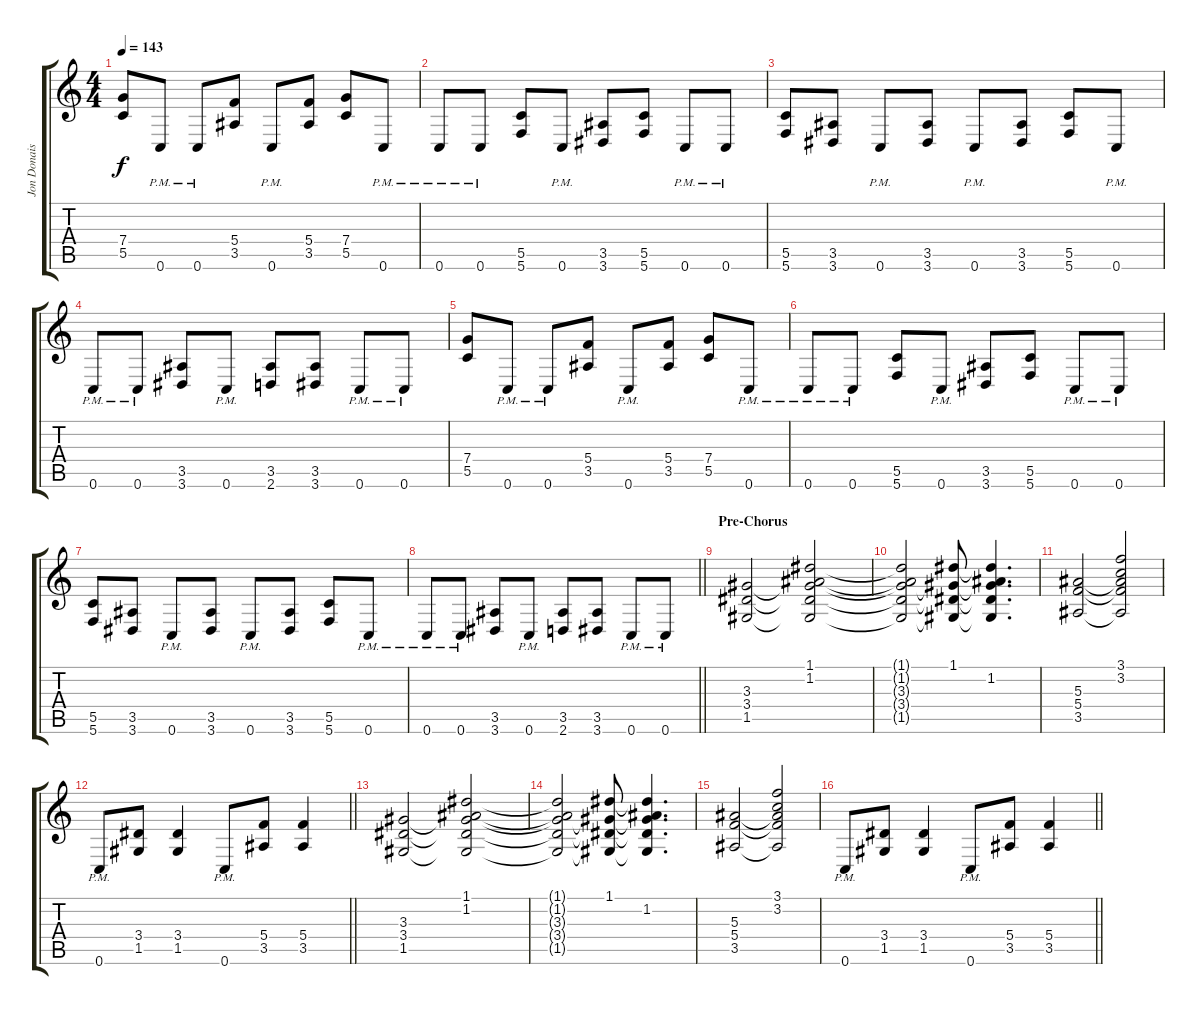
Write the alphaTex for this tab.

\track ("Jon Donais" "Jon Donais") {instrument distortionguitar}
\staff {score tabs}
\tuning (D4 A3 F3 C3 G2 C2) {hide}
\ts (4 4)
\tempo 143
\clef g2
\ks c
(7.4 5.5).8{dy f} 0.6{pm}.8 0.6{pm}.8 (5.4 3.5).8 0.6{pm}.8 (5.4 3.5).8 (7.4 5.5).8 0.6{pm}.8 |
0.6{pm}.8 0.6{pm}.8 (5.5 5.6).8 0.6{pm}.8 (3.5 3.6).8 (5.5 5.6).8 0.6{pm}.8 0.6{pm}.8 |
(5.5 5.6).8 (3.5 3.6).8 0.6{pm}.8 (3.5 3.6).8 0.6{pm}.8 (3.5 3.6).8 (5.5 5.6).8 0.6{pm}.8 |
0.6{pm}.8 0.6{pm}.8 (3.5 3.6).8 0.6{pm}.8 (3.5 2.6).8 (3.5 3.6).8 0.6{pm}.8 0.6{pm}.8 |
(7.4 5.5).8 0.6{pm}.8 0.6{pm}.8 (5.4 3.5).8 0.6{pm}.8 (5.4 3.5).8 (7.4 5.5).8 0.6{pm}.8 |
0.6{pm}.8 0.6{pm}.8 (5.5 5.6).8 0.6{pm}.8 (3.5 3.6).8 (5.5 5.6).8 0.6{pm}.8 0.6{pm}.8 |
(5.5 5.6).8 (3.5 3.6).8 0.6{pm}.8 (3.5 3.6).8 0.6{pm}.8 (3.5 3.6).8 (5.5 5.6).8 0.6{pm}.8 |
\barLineRight lightlight
0.6{pm}.8 0.6{pm}.8 (3.5 3.6).8 0.6{pm}.8 (3.5 2.6).8 (3.5 3.6).8 0.6{pm}.8 0.6{pm}.8 |
\section ("" "Pre-Chorus")
(3.3 3.4 1.5).2 (1.1 1.2 3.3{t} 3.4{t} 1.5{t}).2 |
(1.1{t} 1.2{t} 3.3{t} 3.4{t} 1.5{t}).2 (1.1 3.3{t} 3.4{t} 1.5{t}).8 (1.1{t} 1.2 3.3{t} 3.4{t} 1.5{t}).4{d} |
(5.3 5.4 3.5).2 (3.1 3.2 5.3{t} 5.4{t} 3.5{t}).2 |
\barLineRight lightlight
0.6{pm}.8 (3.4 1.5).8 (3.4 1.5).4 0.6{pm}.8 (5.4 3.5).8 (5.4 3.5).4 |
(3.3 3.4 1.5).2 (1.1 1.2 3.3{t} 3.4{t} 1.5{t}).2 |
(1.1{t} 1.2{t} 3.3{t} 3.4{t} 1.5{t}).2 (1.1 3.3{t} 3.4{t} 1.5{t}).8 (1.1{t} 1.2 3.3{t} 3.4{t} 1.5{t}).4{d} |
(5.3 5.4 3.5).2 (3.1 3.2 5.3{t} 5.4{t} 3.5{t}).2 |
\barLineRight lightlight
0.6{pm}.8 (3.4 1.5).8 (3.4 1.5).4 0.6{pm}.8 (5.4 3.5).8 (5.4 3.5).4
